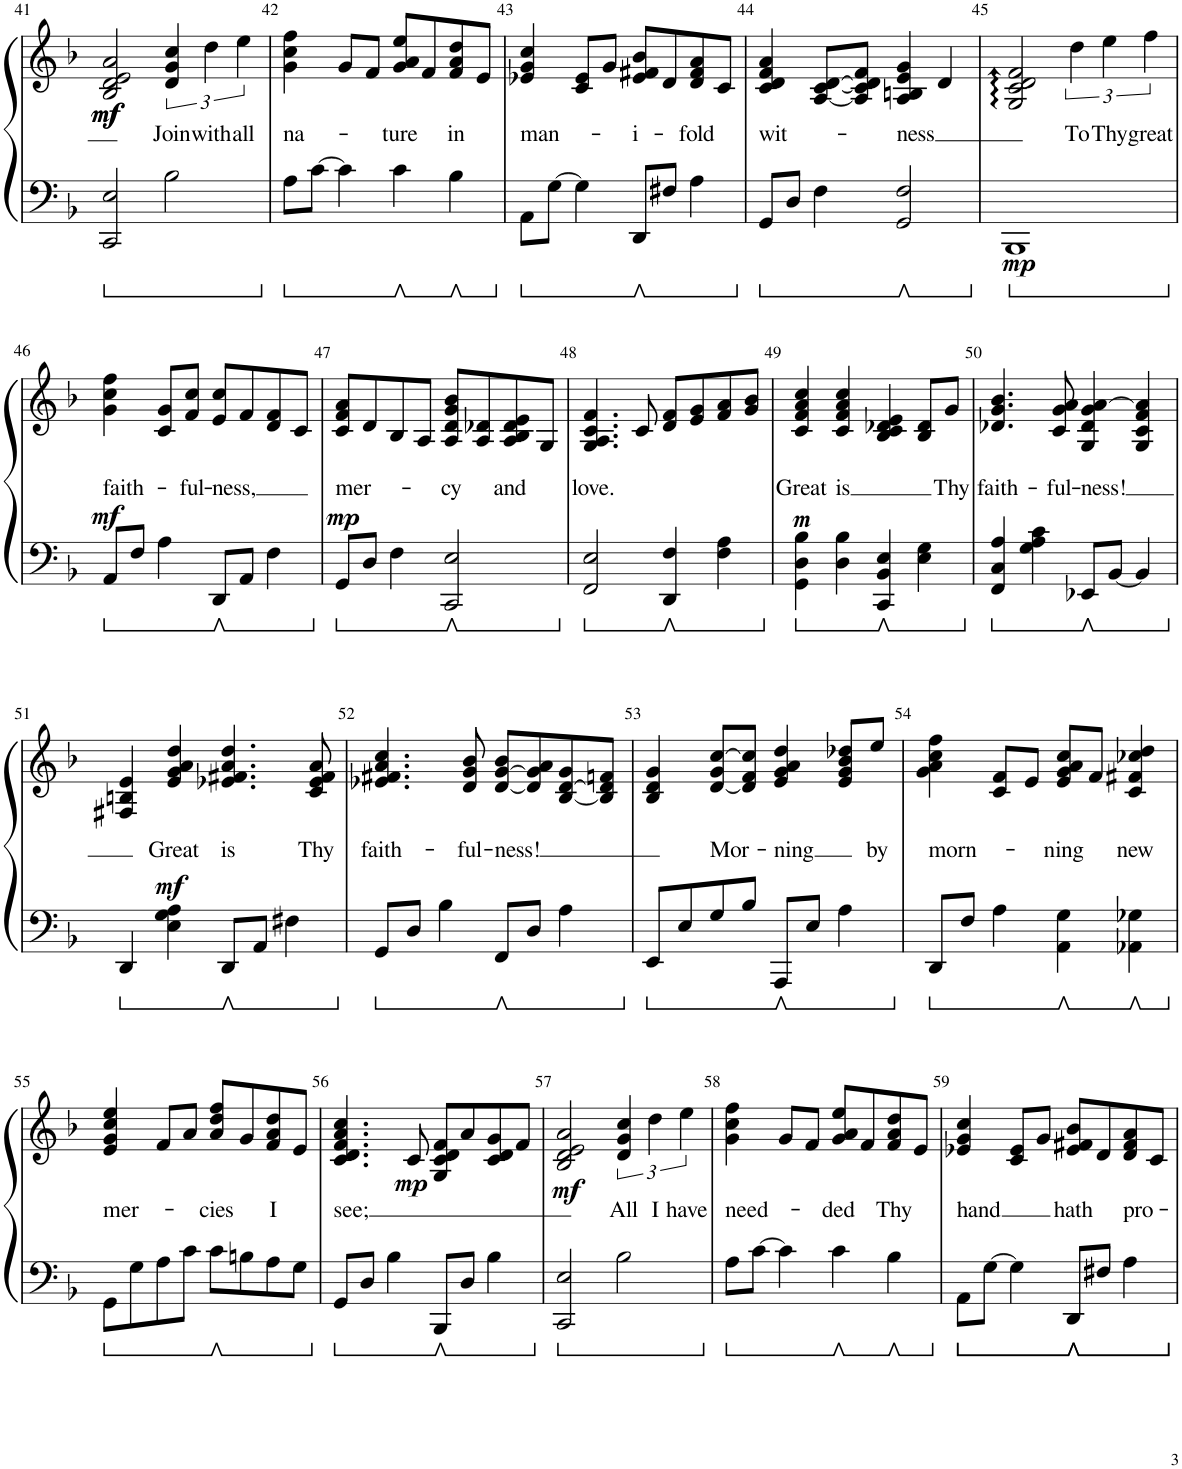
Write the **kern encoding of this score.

**kern	**kern	**text	**dynam
*part1	*part1	*part1	*part1
*staff2	*staff1	*staff1	*staff1/2
*I"Piano	*	*	*
*I'Pno.	*	*	*
!!LO:PB:g=z
*clefF4	*clefG2	*	*
*k[b-]	*k[b-]	*	*
*M4/4	*M4/4	*	*
=41	=41	=41	=41
!	!	!	!LO:DY:b
!	!	!	!LO:DY:n=1:b
2CC/ 2E/	2B-/ 2d/ 2e/ 2a/	.	mf mf
!	!	!LO:LY:b	!
2B-\	6d/ 6g/ 6cc/	Join	.
!	!	!LO:LY:b	!
.	6dd\	with	.
!	!	!LO:LY:b	!
.	6ee\	all	.
=42	=42	=42	=42
!	!	!LO:LY:b	!
8A\L	4g\ 4cc\ 4ff\	na-	.
[8c\J	.	.	.
4c\]	8g/L	.	.
.	8f/J	.	.
!	!	!LO:LY:b	!
4c\	8g/ 8a/ 8ee/L	-ture	.
.	8f/	.	.
!	!	!LO:LY:b	!
4B-\	8f/ 8a/ 8dd/	in	.
.	8e/J	.	.
=43	=43	=43	=43
!	!	!LO:LY:b	!
8AA\L	4e-X/ 4g/ 4cc/	man-	.
[8G\J	.	.	.
4G\]	8c/ 8e-/L	.	.
.	8g/J	.	.
!	!	!LO:LY:b	!
8DD/L	8e-/ 8f#X/ 8b-/L	-i-	.
8F#X/J	8d/	.	.
!	!	!LO:LY:b	!
4A\	8d/ 8f#/ 8a/	-fold	.
.	8c/J	.	.
=44	=44	=44	=44
!	!	!LO:LY:b	!
8GG/L	4c/ 4d/ 4f/ 4a/	wit-	.
8D/J	.	.	.
4F\	[8A/ [8c/ [8d/L	.	.
.	8A/] 8c/] 8d/] 8f/J	.	.
!	!	!LO:LY:b	!
2GG/ 2F/	4A/ 4Bn/ 4e/ 4g/	-ness	.
.	4d/	.	.
=45	=45	=45	=45
!	!	!	!LO:DY:b=2
1BBB-	2G/ 2c/ 2d/ 2f/	.	mp
!	!	!LO:LY:b	!
.	6dd\	To	.
!	!	!LO:LY:b	!
.	6ee\	Thy	.
!	!	!LO:LY:b	!
.	6ff\	great	.
!!LO:LB:g=z
=46	=46	=46	=46
!	!	!LO:LY:b	!LO:DY:b
8AA/L	4g\ 4cc\ 4ff\	faith-	mf
8F/J	.	.	.
4A\	8c/ 8g/L	.	.
!	!	!LO:LY:b	!
.	8f/ 8cc/J	-ful-	.
!	!	!LO:LY:b	!
8DD/L	8e/ 8cc/L	-ness,	.
8AA/J	8f/	.	.
4F\	8d/ 8f/	.	.
.	8c/J	.	.
=47	=47	=47	=47
!	!	!LO:LY:b	!LO:DY:b
8GG/L	8c/ 8f/ 8a/L	mer-	mp
8D/J	8d/	.	.
4F\	8B-/	.	.
.	8A/J	.	.
!	!	!LO:LY:b	!
2CC/ 2E/	8A/ 8d/ 8g/ 8b-/L	-cy	.
.	8A/ 8d-X/	.	.
!	!	!LO:LY:b	!
.	8A/ 8B-/ 8d-/ 8e/	and	.
.	8G/J	.	.
=48	=48	=48	=48
!	!	!LO:LY:b	!
2FF/ 2E/	4.G/ 4.A/ 4.c/ 4.f/	love.	.
.	8c/	.	.
4DD/ 4F/	8d/ 8f/L	.	.
.	8e/ 8g/	.	.
4F\ 4A\	8f/ 8a/	.	.
.	8g/ 8b-/J	.	.
=49	=49	=49	=49
!	!	!LO:LY:b	!LO:DY:b
4GG\ 4D\ 4B-\	4c/ 4f/ 4a/ 4cc/	Great	other-dynamics
!	!	!LO:LY:b	!
4D\ 4B-\	4c/ 4f/ 4a/ 4cc/	is	.
4CC/ 4BB-/ 4E/	4B-/ 4c/ 4d-X/ 4e/	.	.
4E\ 4G\	8B-/ 8d-/L	.	.
!	!	!LO:LY:b	!
.	8g/J	Thy	.
=50	=50	=50	=50
!	!	!LO:LY:b	!
4FF/ 4C/ 4A/	4.d-X/ 4.g/ 4.b-/	faith-	.
4G\ 4A\ 4c\	.	.	.
!	!	!LO:LY:b	!
.	8c/ 8g/ 8a/	-ful-	.
!	!	!LO:LY:b	!
8EE-X/L	4G/ 4d-/ 4g/ [4a/	-ness!	.
[8BB-/J	.	.	.
4BB-/]	4G/ 4c/ 4f/ 4a/]	.	.
!!LO:LB:g=z
=51	=51	=51	=51
4DD/	4F#X/ 4Bn/ 4e/	.	.
!	!	!LO:LY:b	!LO:DY:b
4E\ 4G\ 4A\	4e/ 4g/ 4a/ 4dd/	Great	mf
!	!	!LO:LY:b	!
8DD/L	4.e-X/ 4.f#X/ 4.a/ 4.dd/	is	.
8AA/J	.	.	.
4F#X\	.	.	.
!	!	!LO:LY:b	!
.	8c/ 8e-/ 8f#/ 8a/	Thy	.
=52	=52	=52	=52
!	!	!LO:LY:b	!
8GG/L	4.e-X/ 4.f#X/ 4.a/ 4.cc/	faith-	.
8D/J	.	.	.
4B-\	.	.	.
!	!	!LO:LY:b	!
.	8d/ 8g/ 8b-/	-ful-	.
!	!	!LO:LY:b	!
8FF/L	[8d/ [8g/ 8b-/L	-ness!	.
8D/J	8d/] 8g/] 8a/	.	.
4A\	[8B-/ [8d/ 8g/	.	.
.	8B-/] 8d/] 8fn/J	.	.
=53	=53	=53	=53
8EE/L	4B-/ 4d/ 4g/	.	.
8E/	.	.	.
!	!	!LO:LY:b	!
8G/	[8d/ 8g/ [8cc/L	Mor-	.
8B-/J	8d/] 8f/ 8cc/]J	.	.
!	!	!LO:LY:b	!
8AAA/L	4e/ 4g/ 4a/ 4dd/	-ning	.
8E/J	.	.	.
4A\	8e/ 8g/ 8b-/ 8dd-X/L	.	.
!	!	!LO:LY:b	!
.	8ee/J	by	.
=54	=54	=54	=54
!	!	!LO:LY:b	!
8DD/L	4g\ 4a\ 4cc\ 4ff\	morn-	.
8F/J	.	.	.
4A\	8c/ 8f/L	.	.
.	8e/J	.	.
!	!	!LO:LY:b	!
4AA\ 4G\	8e/ 8g/ 8a/ 8cc/L	-ning	.
.	8f/J	.	.
!	!	!LO:LY:b	!
4AA-X\ 4G-X\	4c/ 4f#X/ 4cc-X/ 4dd/	new	.
!!LO:LB:g=z
=55	=55	=55	=55
!	!	!LO:LY:b	!
8GG\L	4e/ 4g/ 4cc/ 4ee/	mer-	.
8G\	.	.	.
8A\	8f/L	.	.
8c\J	8a/J	.	.
!	!	!LO:LY:b	!
8c\L	8a/ 8dd/ 8ff/L	-cies	.
8Bn\	8g/	.	.
!	!	!LO:LY:b	!
8A\	8f/ 8a/ 8dd/	I	.
8G\J	8e/J	.	.
=56	=56	=56	=56
!	!	!LO:LY:b	!
8GG/L	4.c/ 4.d/ 4.f/ 4.a/ 4.cc/	see;	.
8D/J	.	.	.
4B-\	.	.	.
!	!	!	!LO:DY:b
.	8c/	.	mp
8BBB-/L	8G/ 8c/ 8d/ 8f/L	.	.
8D/J	8a/	.	.
4B-\	8c/ 8d/ 8g/	.	.
.	8f/J	.	.
=57	=57	=57	=57
!	!	!	!LO:DY:b
2CC/ 2E/	2B-/ 2d/ 2e/ 2a/	.	mf
!	!	!LO:LY:b	!
2B-\	6d/ 6g/ 6cc/	All	.
!	!	!LO:LY:b	!
.	6dd\	I	.
!	!	!LO:LY:b	!
.	6ee\	have	.
=58	=58	=58	=58
!	!	!LO:LY:b	!
8A\L	4g\ 4cc\ 4ff\	need-	.
[8c\J	.	.	.
4c\]	8g/L	.	.
.	8f/J	.	.
!	!	!LO:LY:b	!
4c\	8g/ 8a/ 8ee/L	-ded	.
.	8f/	.	.
!	!	!LO:LY:b	!
4B-\	8f/ 8a/ 8dd/	Thy	.
.	8e/J	.	.
=59	=59	=59	=59
!	!	!LO:LY:b	!
8AA\L	4e-X/ 4g/ 4cc/	hand	.
[8G\J	.	.	.
4G\]	8c/ 8e-/L	.	.
.	8g/J	.	.
!	!	!LO:LY:b	!
8DD/L	8e-/ 8f#X/ 8b-/L	hath	.
8F#X/J	8d/	.	.
!	!	!LO:LY:b	!
4A\	8d/ 8f#/ 8a/	pro-	.
.	8c/J	.	.
=	=	=	=
*-	*-	*-	*-
